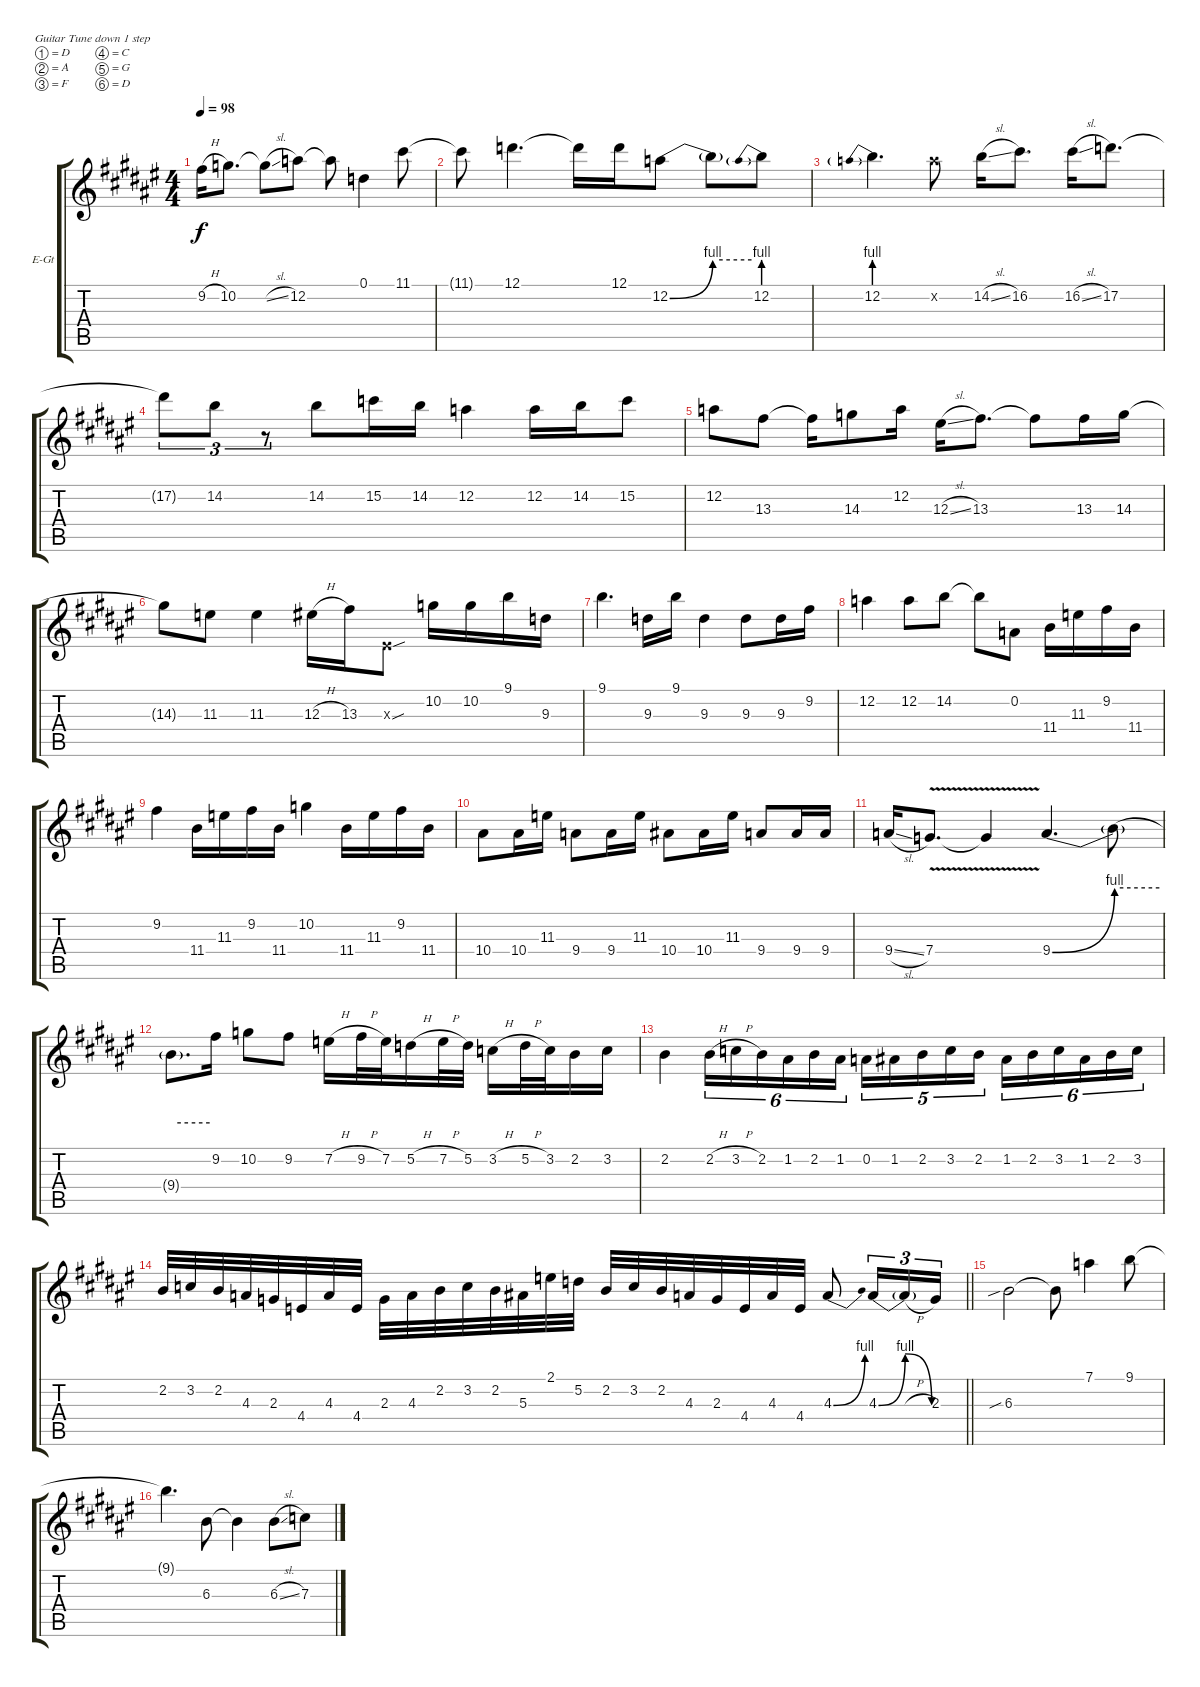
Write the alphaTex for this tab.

\bracketExtendMode groupsimilarinstruments
\firstSystemTrackNameOrientation horizontal
\otherSystemsTrackNameOrientation horizontal
\track ("Untitled" "E-Gt") {instrument distortionguitar}
\staff {score tabs}
\tuning (D4 A3 F3 C3 G2 D2)
\ts (4 4)
\tempo 98
\clef g2
\ks d#minor
9.2{h}.16{dy f} 10.2.8{d} 10.2{sl t}.8 12.2.8 12.2{t}.8 0.1.4 11.1.8 |
11.1{t}.8 12.1.4{d} 12.1{t}.16 12.1.16 12.2{be (bend 0 0 60 4)}.8 12.2{be (hold 0 4 60 4) t}.8 12.2{be (prebend 0 4 60 4)}.8 |
\ks f#
12.2{be (prebend 0 4 60 4)}.4{d} 12.2{x}.8 14.2{sl}.16 16.2.8{d} 16.2{sl}.16 17.2.8{d} |
\ks d#minor
17.2{t}.8{tu (3 2)} 14.2.8{tu (3 2)} r.8{tu (3 2)} 14.2.8 15.2.16 14.2.16 12.2.4 12.2.16 14.2.16 15.2.8 |
12.2.8 13.3.8 13.3{t}.16 14.3.8 12.2.16 12.3{sl}.16 13.3.8{d} 13.3{t}.8 13.3.16 14.3.16 |
\ks f#
14.3{t}.8 11.3.8 11.3.4 12.3{h}.16 13.3.16 0.3{sou x}.8 10.2.16 10.2.16 9.1.16 9.3.16 |
\ks d#minor
9.1.4{d} 9.3.16 9.1.16 9.3.4 9.3.8 9.3.16 9.2.16 |
12.2.4 12.2.8 14.2.8 14.2{t}.8 0.2.8 11.4.16 11.3.16 9.2.16 11.4.16 |
\ks f#
9.2.4 11.4.16 11.3.16 9.2.16 11.4.16 10.2.4 11.4.16 11.3.16 9.2.16 11.4.16 |
\ks d#minor
10.4.8 10.4.16 11.3.16 9.4.8 9.4.16 11.3.16 10.4.8 10.4.16 11.3.16 9.4.8 9.4.16 9.4.16 |
9.4{sl}.16 7.4{v}.8{d} 7.4{v t}.4 9.4{be (bend 0 0 60 4)}.4{d} 9.4{be (hold 0 4 60 4) t}.8 |
\ks f#
9.4{be (hold 0 4 60 4) t}.8{d} 9.2.16 10.2.8 9.2.8 7.2{h}.16 9.2{h}.32 7.2.32 5.2{h}.16 7.2{h}.32 5.2.32 3.2{h}.16 5.2{h}.32 3.2.32 2.2.16 3.2.16 |
\ks d#minor
2.2.4 2.2{h}.16{tu (6 4)} 3.2{h}.16{tu (6 4)} 2.2.16{tu (6 4)} 1.2.16{tu (6 4)} 2.2.16{tu (6 4)} 1.2.16{tu (6 4)} 0.2.16{tu (5 4)} 1.2.16{tu (5 4)} 2.2.16{tu (5 4)} 3.2.16{tu (5 4)} 2.2.16{tu (5 4)} 1.2.16{tu (6 4)} 2.2.16{tu (6 4)} 3.2.16{tu (6 4)} 1.2.16{tu (6 4)} 2.2.16{tu (6 4)} 3.2.16{tu (6 4)} |
\barLineRight lightlight
2.2.32 3.2.32 2.2.32 4.3.32 2.3.32 4.4.32 4.3.32 4.4.32 2.3.32 4.3.32 2.2.32 3.2.32 2.2.32 5.3.32 2.1.32 5.2.32 2.2.32 3.2.32 2.2.32 4.3.32 2.3.32 4.4.32 4.3.32 4.4.32 4.3{be (bend 0 0 60 4)}.8 4.3{be (bendrelease 0 0 30 4 30 4 60 0)}.16{tu (3 2)} 4.3{h t}.16{tu (3 2)} 2.3.16{tu (3 2)} |
\ks f#
6.3{sib}.2 6.3{t}.8 7.1.4 9.1.8 |
\ks d#minor
9.1{t}.4{d} 6.3.8 6.3{t}.4 6.3{sl}.8 7.3.8
